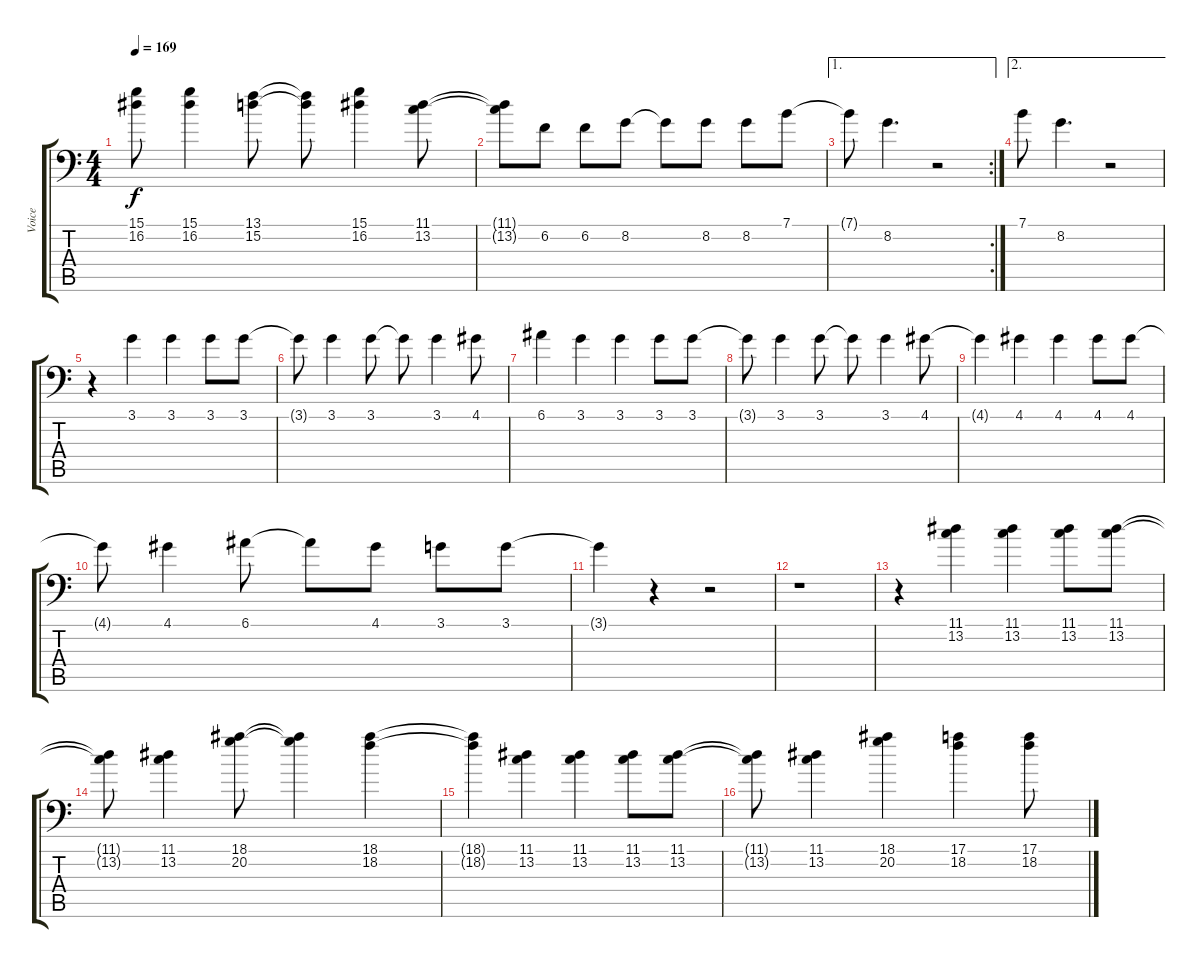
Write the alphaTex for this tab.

\track ("Voice" "Voice") {instrument cello}
\staff {score tabs}
\tuning (E4 B3 G3 D3 A2 E2) {hide}
\ts (4 4)
\tempo 169
\clef f4
\ks c
(15.1{t} 16.2{t}).8{dy f} (15.1 16.2).4 (13.1 15.2).8 (13.1{t} 15.2{t}).8 (15.1 16.2).4 (11.1 13.2).8 |
(11.1{t} 13.2{t}).8 6.2.8 6.2.8 8.2.8 8.2{t}.8 8.2.8 8.2.8 7.1.8 |
\ae 1
\rc 2
7.1{t}.8 8.2.4{d} r.2 |
\ae 2
7.1.8 8.2.4{d} r.2 |
r.4 3.1.4 3.1.4 3.1.8 3.1.8 |
3.1{t}.8 3.1.4 3.1.8 3.1{t}.8 3.1.4 4.1.8 |
6.1.4 3.1.4 3.1.4 3.1.8 3.1.8 |
3.1{t}.8 3.1.4 3.1.8 3.1{t}.8 3.1.4 4.1.8 |
4.1{t}.4 4.1.4 4.1.4 4.1.8 4.1.8 |
4.1{t}.8 4.1.4 6.1.8 6.1{t}.8 4.1.8 3.1.8 3.1.8 |
3.1{t}.4 r.4 r.2 |
r.1 |
r.4 (11.1 13.2).4 (11.1 13.2).4 (11.1 13.2).8 (11.1 13.2).8 |
(11.1{t} 13.2{t}).8 (11.1 13.2).4 (18.1 20.2).8 (18.1{t} 20.2{t}).4 (18.1 18.2).4 |
(18.1{t} 18.2{t}).4 (11.1 13.2).4 (11.1 13.2).4 (11.1 13.2).8 (11.1 13.2).8 |
(11.1{t} 13.2{t}).8 (11.1 13.2).4 (18.1 20.2).4 (17.1 18.2).4 (17.1 18.2).8
